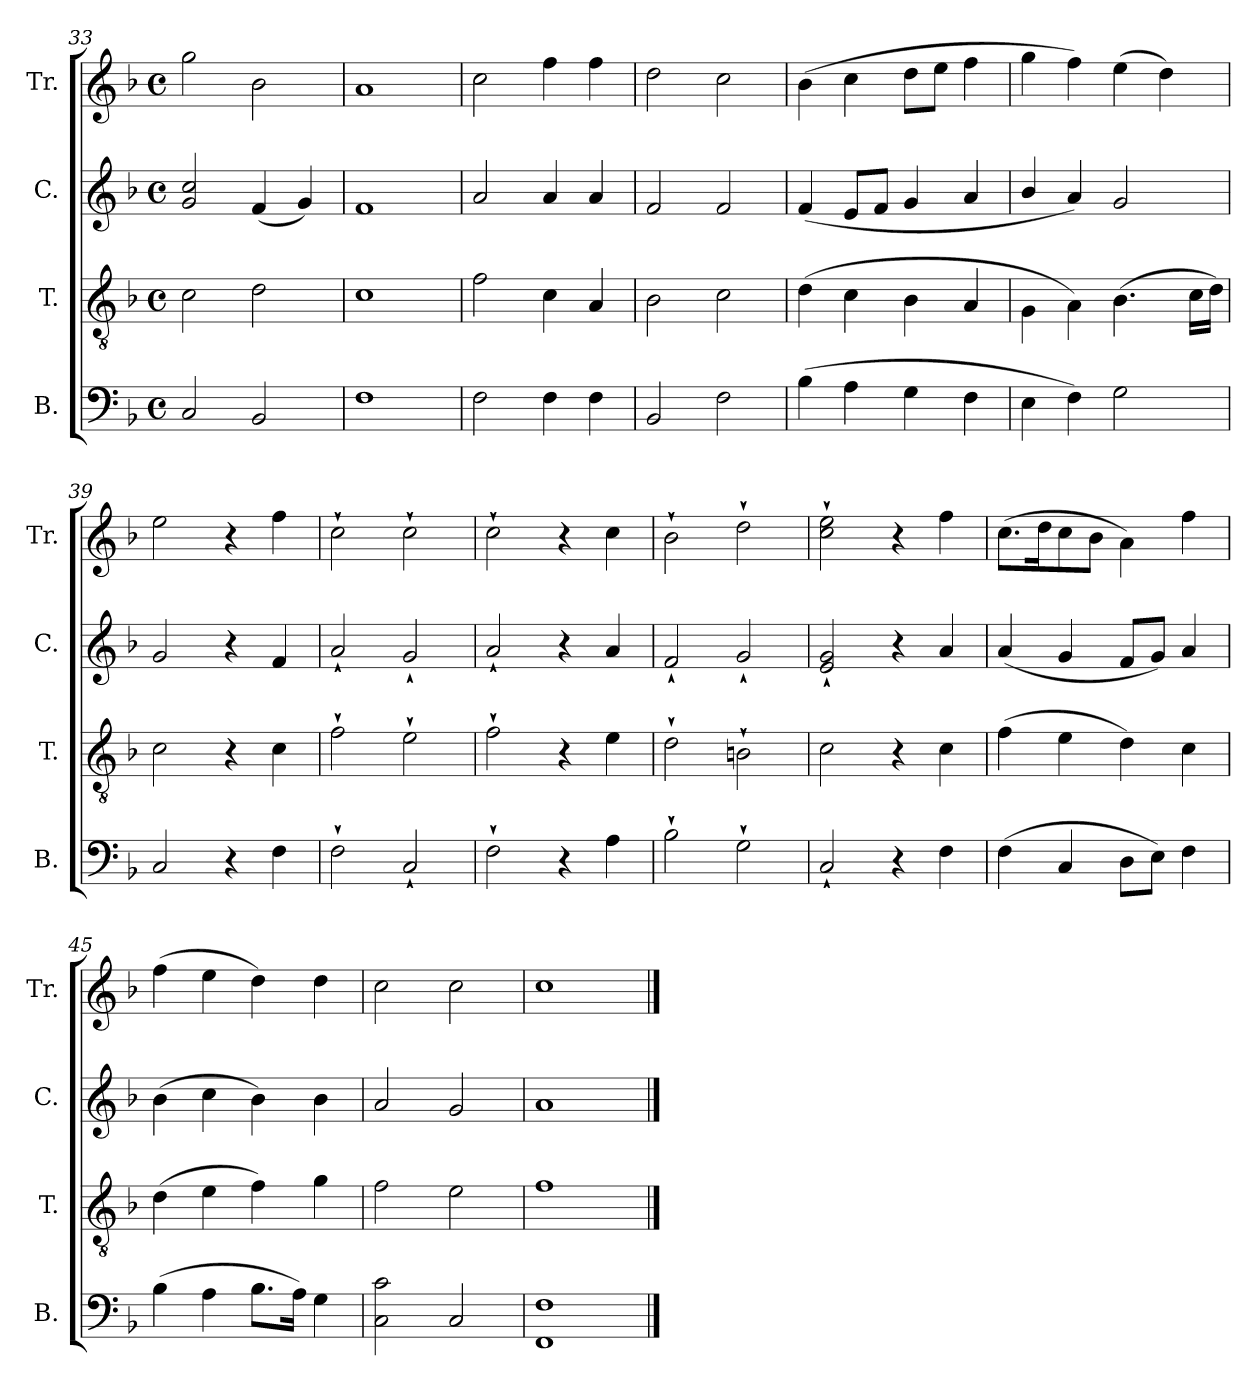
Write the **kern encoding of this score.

**kern	**kern	**kern	**kern
*part4	*part3	*part2	*part1
*staff4	*staff3	*staff2	*staff1
*I"B.	*I"T.	*I"C.	*I"Tr.
*I'B.	*I'T.	*I'C.	*I'Tr.
*clefF4	*clefGv2	*clefG2	*clefG2
*k[b-]	*k[b-]	*k[b-]	*k[b-]
*M4/4	*M4/4	*M4/4	*M4/4
*met(c)	*met(c)	*met(c)	*met(c)
=33	=33	=33	=33
2C!/	2c!\	2g!/ 2cc!/	2gg!\
2BB-!/	2d!\	(4f!/	2b-!\
.	.	4g!/)	.
=34	=34	=34	=34
1F!	1c!	1f!	1a!
=35	=35	=35	=35
2F!\	2f!\	2a!/	2cc!\
4F!\	4c!\	4a!/	4ff!\
4F!\	4A!/	4a!/	4ff!\
=36	=36	=36	=36
2BB-!/	2B-!\	2f!/	2dd!\
2F!\	2c!\	2f!/	2cc!\
=37	=37	=37	=37
(4B-!\	(4d!\	(4f!/	(4b-!\
4A!\	4c!\	8e!/L	4cc!\
.	.	8f!/J	.
4G!\	4B-!\	4g!/	8dd!\L
.	.	.	8ee!\J
4F!\	4A!/	4a!/	4ff!\
=38	=38	=38	=38
4E!\	4G!\	4b-!/	4gg!\
4F!\)	4A!\)	4a!/)	4ff!\)
2G!\	(4.B-!\	2g!/	(4ee!\
.	.	.	4dd!\)
.	16c!\LL	.	.
.	16d!\JJ)	.	.
=39	=39	=39	=39
2C!/	2c!\	2g!/	2ee!\
4r	4r	4r	4r
4F!\	4c!\	4f!/	4ff!\
=40	=40	=40	=40
2F`!\	2f`!\	2a`!/	2cc`!\
2C`!/	2e`!\	2g`!/	2cc`!\
=41	=41	=41	=41
2F`!\	2f`!\	2a`!/	2cc`!\
4r	4r	4r	4r
4A!\	4e!\	4a!/	4cc!\
=42	=42	=42	=42
2B-`!\	2d`!\	2f`!/	2b-`!\
2G`!\	2Bn`!\	2g`!/	2dd`!\
=43	=43	=43	=43
2C`!/	2c!\	2e!/` 2g!/`	2cc!\` 2ee!\`
4r	4r	4r	4r
4F!\	4c!\	4a!/	4ff!\
=44	=44	=44	=44
(4F!\	(4f!\	(4a!/	(8.cc!\L
.	.	.	16dd!\K
4C!/	4e!\	4g!/	8cc!\
.	.	.	8b-!\J
8D!\L	4d!\)	8f!/L	4a!\)
8E!\J)	.	8g!/J)	.
4F!\	4c!\	4a!/	4ff!\
=45	=45	=45	=45
(4B-!\	(4d!\	(4b-!\	(4ff!\
4A!\	4e!\	4cc!\	4ee!\
8.B-!\L	4f!\)	4b-!\)	4dd!\)
16A!\Jk)	.	.	.
4G!\	4g!\	4b-!\	4dd!\
=46	=46	=46	=46
2C!\ 2c!\	2f!\	2a!/	2cc!\
2C!/	2e!\	2g!/	2cc!\
=47	=47	=47	=47
1FF! 1F!	1f!	1a!	1cc!
==	==	==	==
*-	*-	*-	*-
